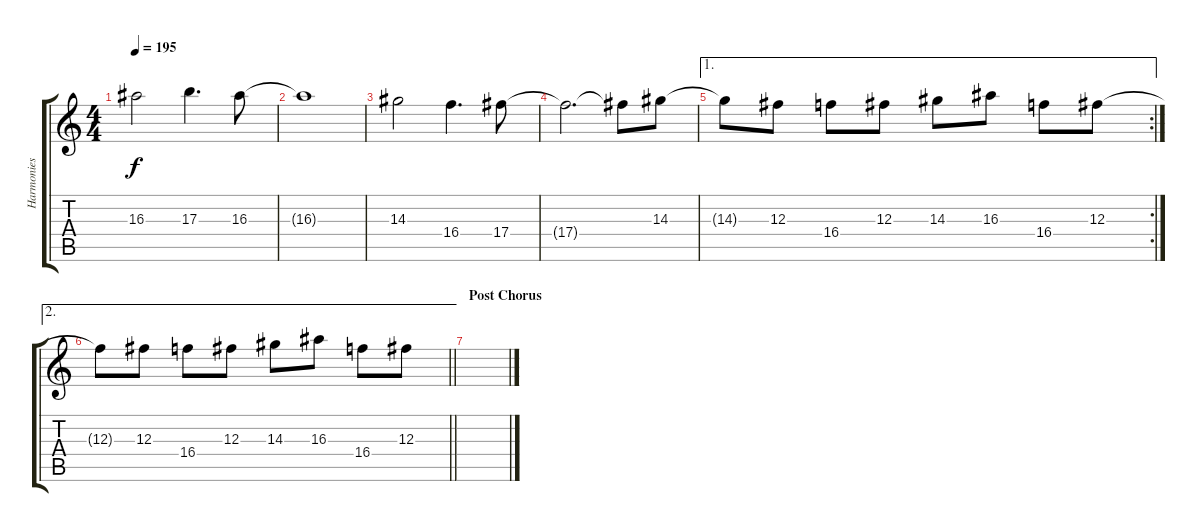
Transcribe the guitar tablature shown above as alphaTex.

\track ("Harmonies Guitar" "Harmonies ") {instrument distortionguitar}
\staff {score tabs}
\tuning (Eb4 Bb3 Gb3 Db3 Ab2 Eb2) {hide}
\ts (4 4)
\tempo 195
\clef g2
\ks c
16.3.2{dy f} 17.3.4{d} 16.3.8 |
16.3{t}.1 |
14.3.2 16.4.4{d} 17.4.8 |
17.4{t}.2{d} 17.4{t}.8 14.3.8 |
\ae 1
\rc 2
14.3{t}.8 12.3.8 16.4.8 12.3.8 14.3.8 16.3.8 16.4.8 12.3.8 |
\ae 2
\barLineRight lightlight
12.3{t}.8 12.3.8 16.4.8 12.3.8 14.3.8 16.3.8 16.4.8 12.3.8 |
\section ("" "Post Chorus")
